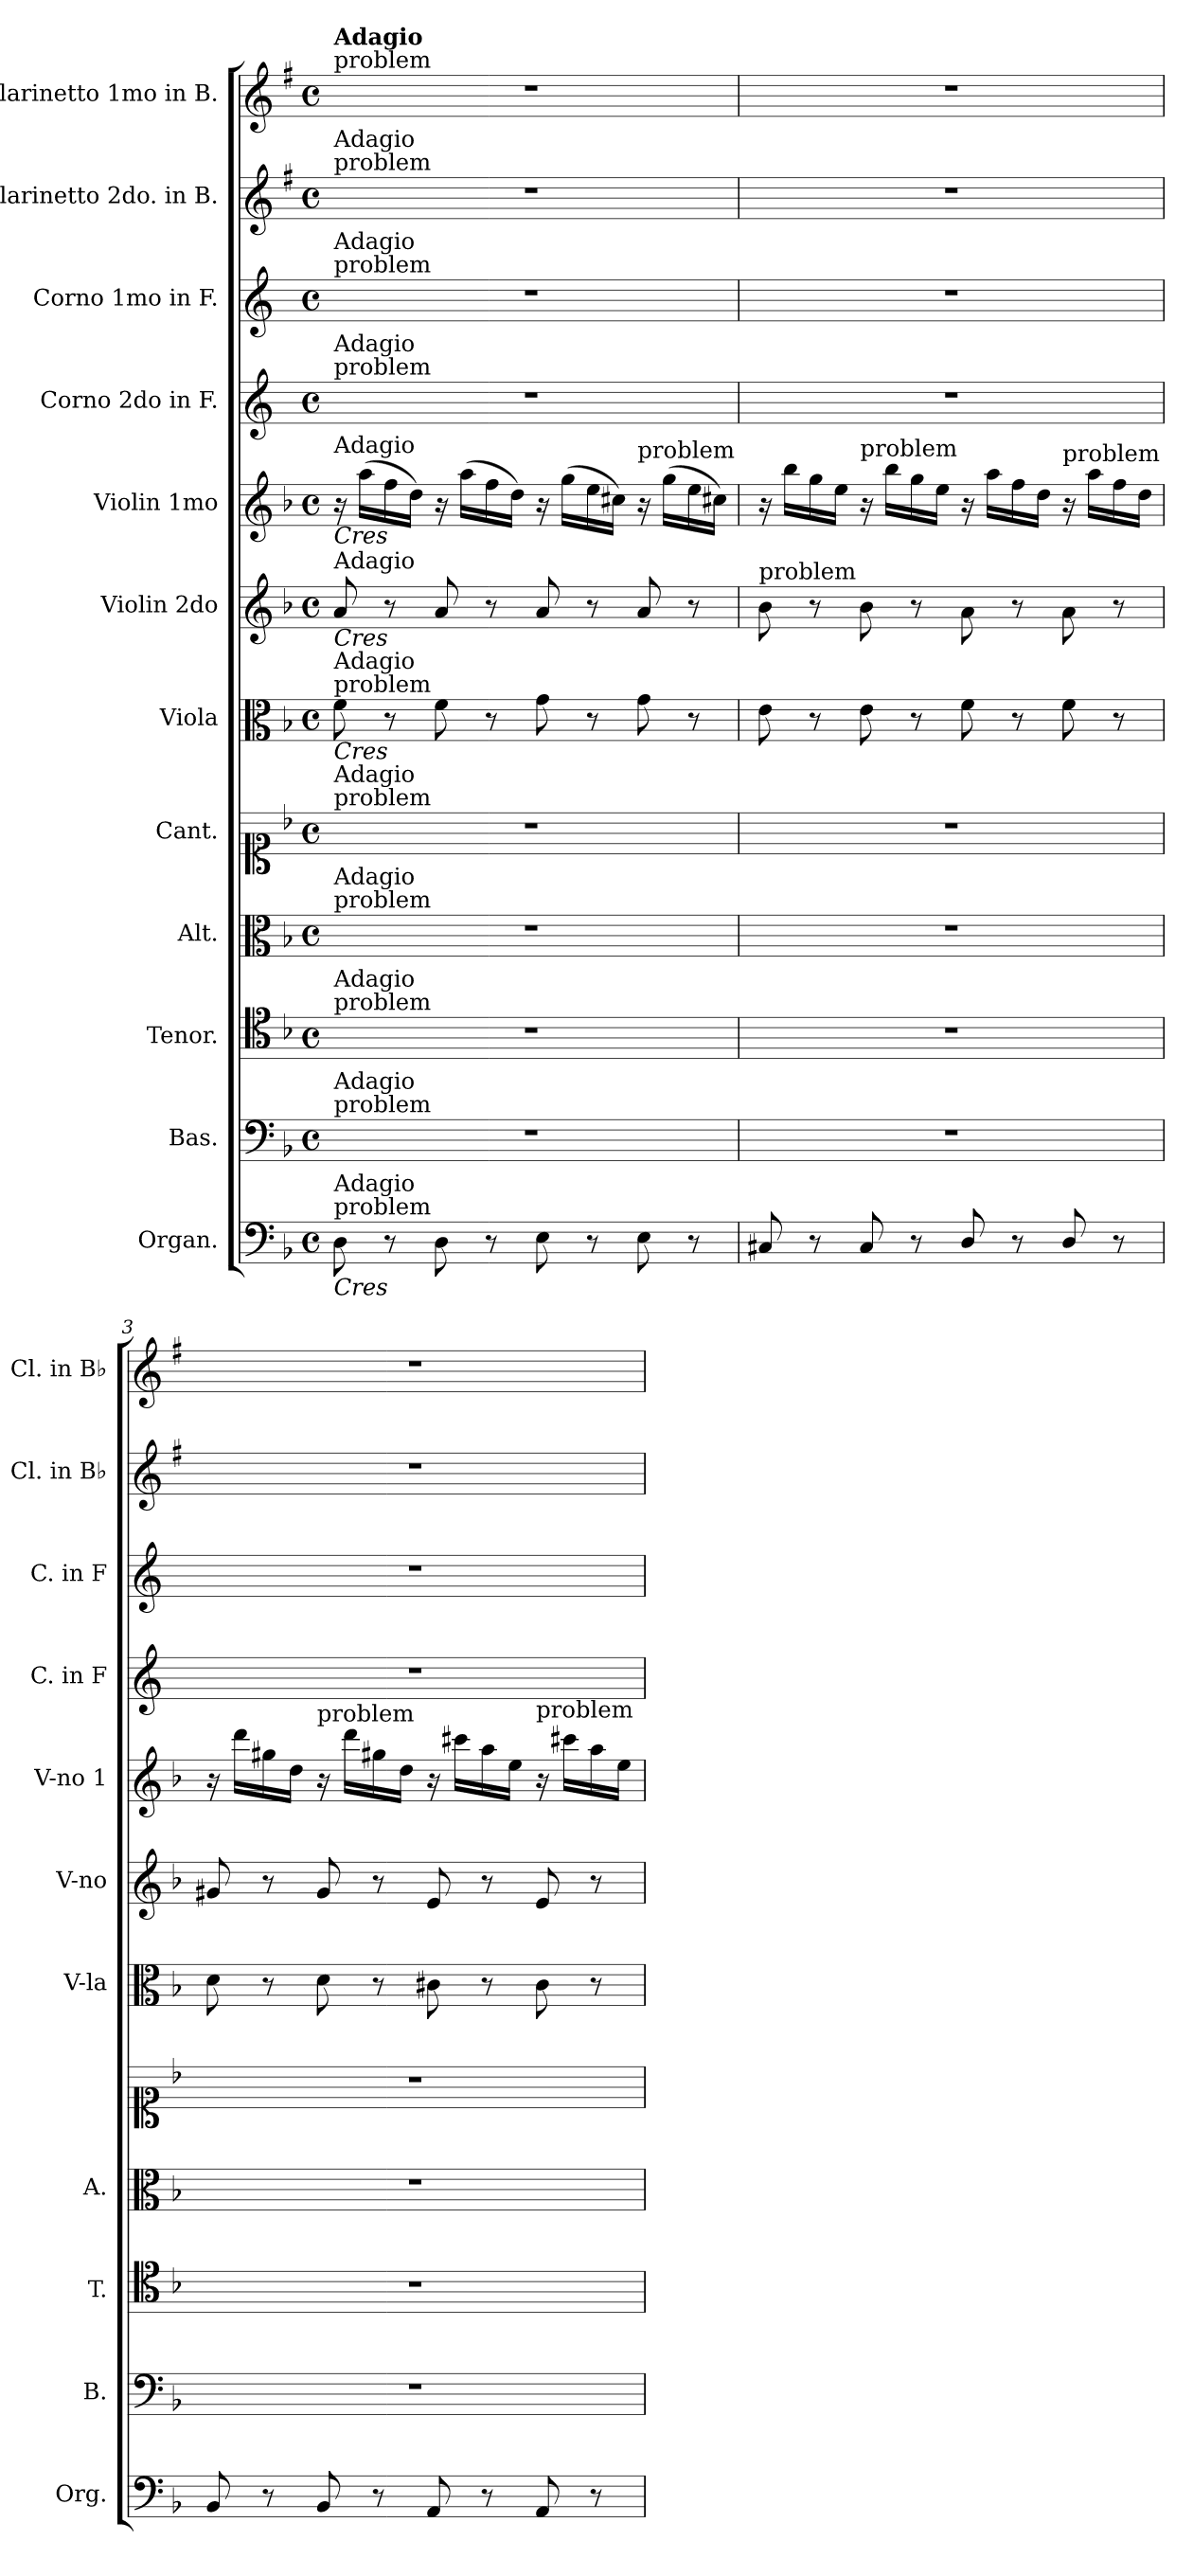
**kern	**kern	**kern	**kern	**kern	**kern	**kern	**kern	**kern	**kern	**kern	**kern
*part12	*part11	*part10	*part9	*part8	*part7	*part6	*part5	*part4	*part3	*part2	*part1
*staff12	*staff11	*staff10	*staff9	*staff8	*staff7	*staff6	*staff5	*staff4	*staff3	*staff2	*staff1
*I"Organ.	*I"Bas.	*I"Tenor.	*I"Alt.	*I"Cant.	*I"Viola	*I"Violin 2do	*I"Violin 1mo	*I"Corno 2do in F.	*I"Corno 1mo in F.	*I"Clarinetto 2do. in B.	*I"Clarinetto 1mo in B.
*I'Org.	*I'B.	*I'T.	*I'A.	*	*I'V-la	*I'V-no	*I'V-no 1	*I'C. in F	*I'C. in F	*I'Cl. in B♭	*I'Cl. in B♭
*clefF4	*clefF4	*clefC4	*clefC3	*clefC1	*clefC3	*clefG2	*clefG2	*clefG2	*clefG2	*clefG2	*clefG2
*	*	*	*	*	*	*	*	*ITrd4c7	*ITrd4c7	*ITrd1c2	*ITrd1c2
*k[b-]	*k[b-]	*k[b-]	*k[b-]	*k[b-]	*k[b-]	*k[b-]	*k[b-]	*k[b-]	*k[b-]	*k[b-]	*k[b-]
*M4/4	*M4/4	*M4/4	*M4/4	*M4/4	*M4/4	*M4/4	*M4/4	*M4/4	*M4/4	*M4/4	*M4/4
*met(c)	*met(c)	*met(c)	*met(c)	*met(c)	*met(c)	*met(c)	*met(c)	*met(c)	*met(c)	*met(c)	*met(c)
=1	=1	=1	=1	=1	=1	=1	=1	=1	=1	=1	=1
!	!	!	!	!	!	!	!	!	!	!	!LO:TX:a:t=problem
!	!	!	!	!	!	!	!	!	!	!	!LO:TX:a:B:t=Adagio
!	!	!	!	!	!	!	!	!	!	!LO:TX:a:t=problem	!
!	!	!	!	!	!	!	!	!	!	!LO:TX:a:t=Adagio	!
!	!	!	!	!	!	!	!	!	!LO:TX:a:t=problem	!	!
!	!	!	!	!	!	!	!	!	!LO:TX:a:t=Adagio	!	!
!	!	!	!	!	!	!	!	!LO:TX:a:t=problem	!	!	!
!	!	!	!	!	!	!	!	!LO:TX:a:t=Adagio	!	!	!
!	!	!	!	!	!	!	!LO:TX:b:i:t=Cres	!	!	!	!
!	!	!	!	!	!	!	!LO:TX:a:t=Adagio	!	!	!	!
!	!	!	!	!	!	!LO:TX:b:i:t=Cres	!	!	!	!	!
!	!	!	!	!	!	!LO:TX:a:t=Adagio	!	!	!	!	!
!	!	!	!	!	!LO:TX:a:t=problem	!	!	!	!	!	!
!	!	!	!	!	!LO:TX:b:i:t=Cres	!	!	!	!	!	!
!	!	!	!	!	!LO:TX:a:t=Adagio	!	!	!	!	!	!
!	!	!	!	!LO:TX:a:t=problem	!	!	!	!	!	!	!
!	!	!	!	!LO:TX:a:t=Adagio	!	!	!	!	!	!	!
!	!	!	!LO:TX:a:t=problem	!	!	!	!	!	!	!	!
!	!	!	!LO:TX:a:t=Adagio	!	!	!	!	!	!	!	!
!	!	!LO:TX:a:t=problem	!	!	!	!	!	!	!	!	!
!	!	!LO:TX:a:t=Adagio	!	!	!	!	!	!	!	!	!
!	!LO:TX:a:t=problem	!	!	!	!	!	!	!	!	!	!
!	!LO:TX:a:t=Adagio	!	!	!	!	!	!	!	!	!	!
!LO:TX:a:t=problem	!	!	!	!	!	!	!	!	!	!	!
!LO:TX:b:i:t=Cres	!	!	!	!	!	!	!	!	!	!	!
!LO:TX:a:t=Adagio	!	!	!	!	!	!	!	!	!	!	!
8D\	1r	1r	1r	1r	8f\	8a/	16r	1r	1r	1r	1r
.	.	.	.	.	.	.	(16aa\LL	.	.	.	.
8r	.	.	.	.	8r	8r	16ff\	.	.	.	.
.	.	.	.	.	.	.	16dd\JJ)	.	.	.	.
8D\	.	.	.	.	8f\	8a/	16r	.	.	.	.
.	.	.	.	.	.	.	(16aa\LL	.	.	.	.
8r	.	.	.	.	8r	8r	16ff\	.	.	.	.
.	.	.	.	.	.	.	16dd\JJ)	.	.	.	.
8E\	.	.	.	.	8g\	8a/	16r	.	.	.	.
.	.	.	.	.	.	.	(16gg\LL	.	.	.	.
8r	.	.	.	.	8r	8r	16ee\	.	.	.	.
.	.	.	.	.	.	.	16cc#X\JJ)	.	.	.	.
!	!	!	!	!	!	!	!LO:TX:a:t=problem	!	!	!	!
8E\	.	.	.	.	8g\	8a/	16r	.	.	.	.
.	.	.	.	.	.	.	(16gg\LL	.	.	.	.
8r	.	.	.	.	8r	8r	16ee\	.	.	.	.
.	.	.	.	.	.	.	16cc#X\JJ)	.	.	.	.
=2	=2	=2	=2	=2	=2	=2	=2	=2	=2	=2	=2
!	!	!	!	!	!	!LO:TX:a:t=problem	!	!	!	!	!
8C#X/	1r	1r	1r	1r	8e\	8b-\	16r	1r	1r	1r	1r
.	.	.	.	.	.	.	16bb-\LL	.	.	.	.
8r	.	.	.	.	8r	8r	16gg\	.	.	.	.
.	.	.	.	.	.	.	16ee\JJ	.	.	.	.
!	!	!	!	!	!	!	!LO:TX:a:t=problem	!	!	!	!
8C#/	.	.	.	.	8e\	8b-\	16r	.	.	.	.
.	.	.	.	.	.	.	16bb-\LL	.	.	.	.
8r	.	.	.	.	8r	8r	16gg\	.	.	.	.
.	.	.	.	.	.	.	16ee\JJ	.	.	.	.
8D/	.	.	.	.	8f\	8a\	16r	.	.	.	.
.	.	.	.	.	.	.	16aa\LL	.	.	.	.
8r	.	.	.	.	8r	8r	16ff\	.	.	.	.
.	.	.	.	.	.	.	16dd\JJ	.	.	.	.
!	!	!	!	!	!	!	!LO:TX:a:t=problem	!	!	!	!
8D/	.	.	.	.	8f\	8a\	16r	.	.	.	.
.	.	.	.	.	.	.	16aa\LL	.	.	.	.
8r	.	.	.	.	8r	8r	16ff\	.	.	.	.
.	.	.	.	.	.	.	16dd\JJ	.	.	.	.
=3	=3	=3	=3	=3	=3	=3	=3	=3	=3	=3	=3
8BB-/	1r	1r	1r	1r	8d\	8g#X/	16r	1r	1r	1r	1r
.	.	.	.	.	.	.	16ddd\LL	.	.	.	.
8r	.	.	.	.	8r	8r	16gg#X\	.	.	.	.
.	.	.	.	.	.	.	16dd\JJ	.	.	.	.
!	!	!	!	!	!	!	!LO:TX:a:t=problem	!	!	!	!
8BB-/	.	.	.	.	8d\	8g#/	16r	.	.	.	.
.	.	.	.	.	.	.	16ddd\LL	.	.	.	.
8r	.	.	.	.	8r	8r	16gg#X\	.	.	.	.
.	.	.	.	.	.	.	16dd\JJ	.	.	.	.
8AA/	.	.	.	.	8c#X\	8e/	16r	.	.	.	.
.	.	.	.	.	.	.	16ccc#X\LL	.	.	.	.
8r	.	.	.	.	8r	8r	16aa\	.	.	.	.
.	.	.	.	.	.	.	16ee\JJ	.	.	.	.
!	!	!	!	!	!	!	!LO:TX:a:t=problem	!	!	!	!
8AA/	.	.	.	.	8c#\	8e/	16r	.	.	.	.
.	.	.	.	.	.	.	16ccc#X\LL	.	.	.	.
8r	.	.	.	.	8r	8r	16aa\	.	.	.	.
.	.	.	.	.	.	.	16ee\JJ	.	.	.	.
=	=	=	=	=	=	=	=	=	=	=	=
*-	*-	*-	*-	*-	*-	*-	*-	*-	*-	*-	*-
